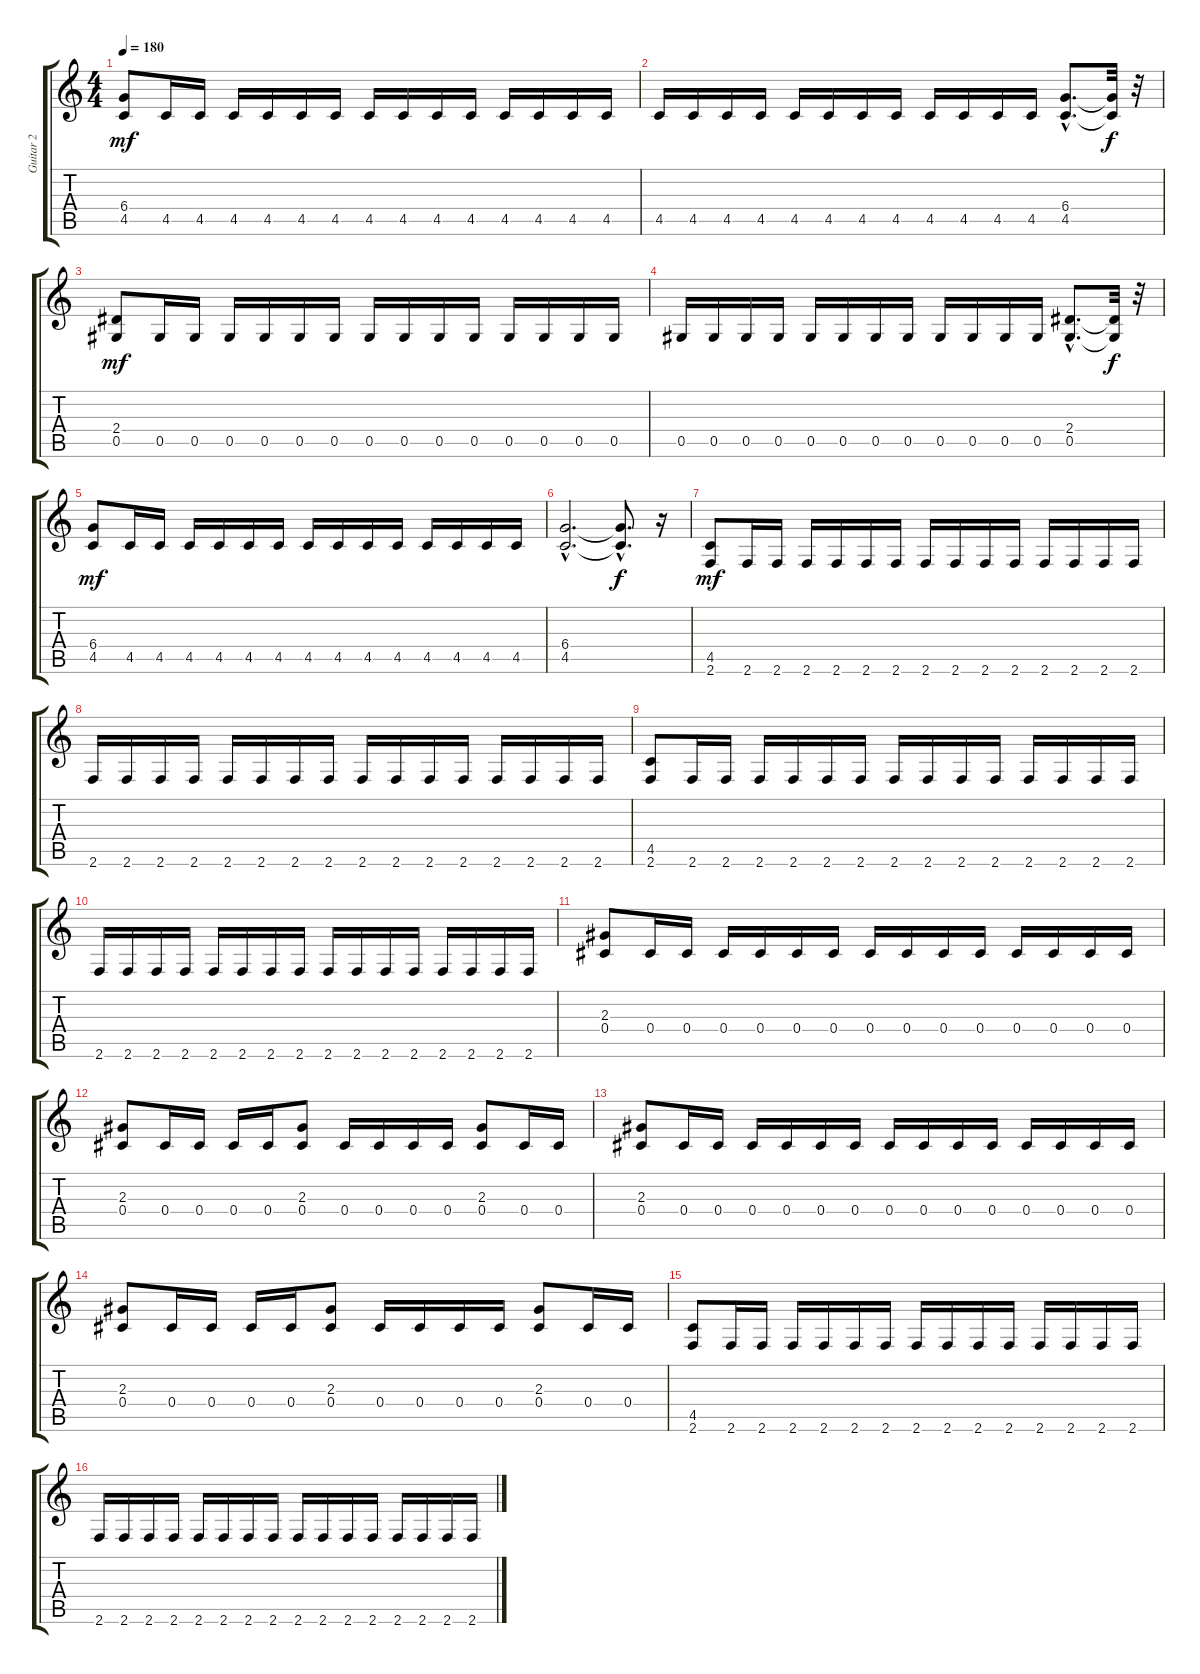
\track ("Guitar 2" "Guitar 2") {instrument distortionguitar}
\staff {score tabs}
\tuning (Eb4 Bb3 Gb3 Db3 Ab2 Eb2) {hide}
\ts (4 4)
\tempo 180
\clef g2
\ks c
(6.4 4.5).8{dy mf} 4.5.16 4.5.16 4.5.16 4.5.16 4.5.16 4.5.16 4.5.16 4.5.16 4.5.16 4.5.16 4.5.16 4.5.16 4.5.16 4.5.16 |
4.5.16 4.5.16 4.5.16 4.5.16 4.5.16 4.5.16 4.5.16 4.5.16 4.5.16 4.5.16 4.5.16 4.5.16 (6.4{hac} 4.5{hac}).8{d} (6.4{t} 4.5{t}).32{dy f} r.32 |
(2.4 0.5).8{dy mf} 0.5.16 0.5.16 0.5.16 0.5.16 0.5.16 0.5.16 0.5.16 0.5.16 0.5.16 0.5.16 0.5.16 0.5.16 0.5.16 0.5.16 |
0.5.16 0.5.16 0.5.16 0.5.16 0.5.16 0.5.16 0.5.16 0.5.16 0.5.16 0.5.16 0.5.16 0.5.16 (2.4{hac} 0.5{hac}).8{d} (2.4{t} 0.5{t}).32{dy f} r.32 |
(6.4 4.5).8{dy mf} 4.5.16 4.5.16 4.5.16 4.5.16 4.5.16 4.5.16 4.5.16 4.5.16 4.5.16 4.5.16 4.5.16 4.5.16 4.5.16 4.5.16 |
(6.4{hac} 4.5{hac}).2{d} (6.4{hac t} 4.5{hac t}).8{d dy f} r.16 |
(4.5 2.6).8{dy mf} 2.6.16 2.6.16 2.6.16 2.6.16 2.6.16 2.6.16 2.6.16 2.6.16 2.6.16 2.6.16 2.6.16 2.6.16 2.6.16 2.6.16 |
2.6.16 2.6.16 2.6.16 2.6.16 2.6.16 2.6.16 2.6.16 2.6.16 2.6.16 2.6.16 2.6.16 2.6.16 2.6.16 2.6.16 2.6.16 2.6.16 |
(4.5 2.6).8 2.6.16 2.6.16 2.6.16 2.6.16 2.6.16 2.6.16 2.6.16 2.6.16 2.6.16 2.6.16 2.6.16 2.6.16 2.6.16 2.6.16 |
2.6.16 2.6.16 2.6.16 2.6.16 2.6.16 2.6.16 2.6.16 2.6.16 2.6.16 2.6.16 2.6.16 2.6.16 2.6.16 2.6.16 2.6.16 2.6.16 |
(2.3 0.4).8 0.4.16 0.4.16 0.4.16 0.4.16 0.4.16 0.4.16 0.4.16 0.4.16 0.4.16 0.4.16 0.4.16 0.4.16 0.4.16 0.4.16 |
(2.3 0.4).8 0.4.16 0.4.16 0.4.16 0.4.16 (2.3 0.4).8 0.4.16 0.4.16 0.4.16 0.4.16 (2.3 0.4).8 0.4.16 0.4.16 |
(2.3 0.4).8 0.4.16 0.4.16 0.4.16 0.4.16 0.4.16 0.4.16 0.4.16 0.4.16 0.4.16 0.4.16 0.4.16 0.4.16 0.4.16 0.4.16 |
(2.3 0.4).8 0.4.16 0.4.16 0.4.16 0.4.16 (2.3 0.4).8 0.4.16 0.4.16 0.4.16 0.4.16 (2.3 0.4).8 0.4.16 0.4.16 |
(4.5 2.6).8 2.6.16 2.6.16 2.6.16 2.6.16 2.6.16 2.6.16 2.6.16 2.6.16 2.6.16 2.6.16 2.6.16 2.6.16 2.6.16 2.6.16 |
2.6.16 2.6.16 2.6.16 2.6.16 2.6.16 2.6.16 2.6.16 2.6.16 2.6.16 2.6.16 2.6.16 2.6.16 2.6.16 2.6.16 2.6.16 2.6.16
